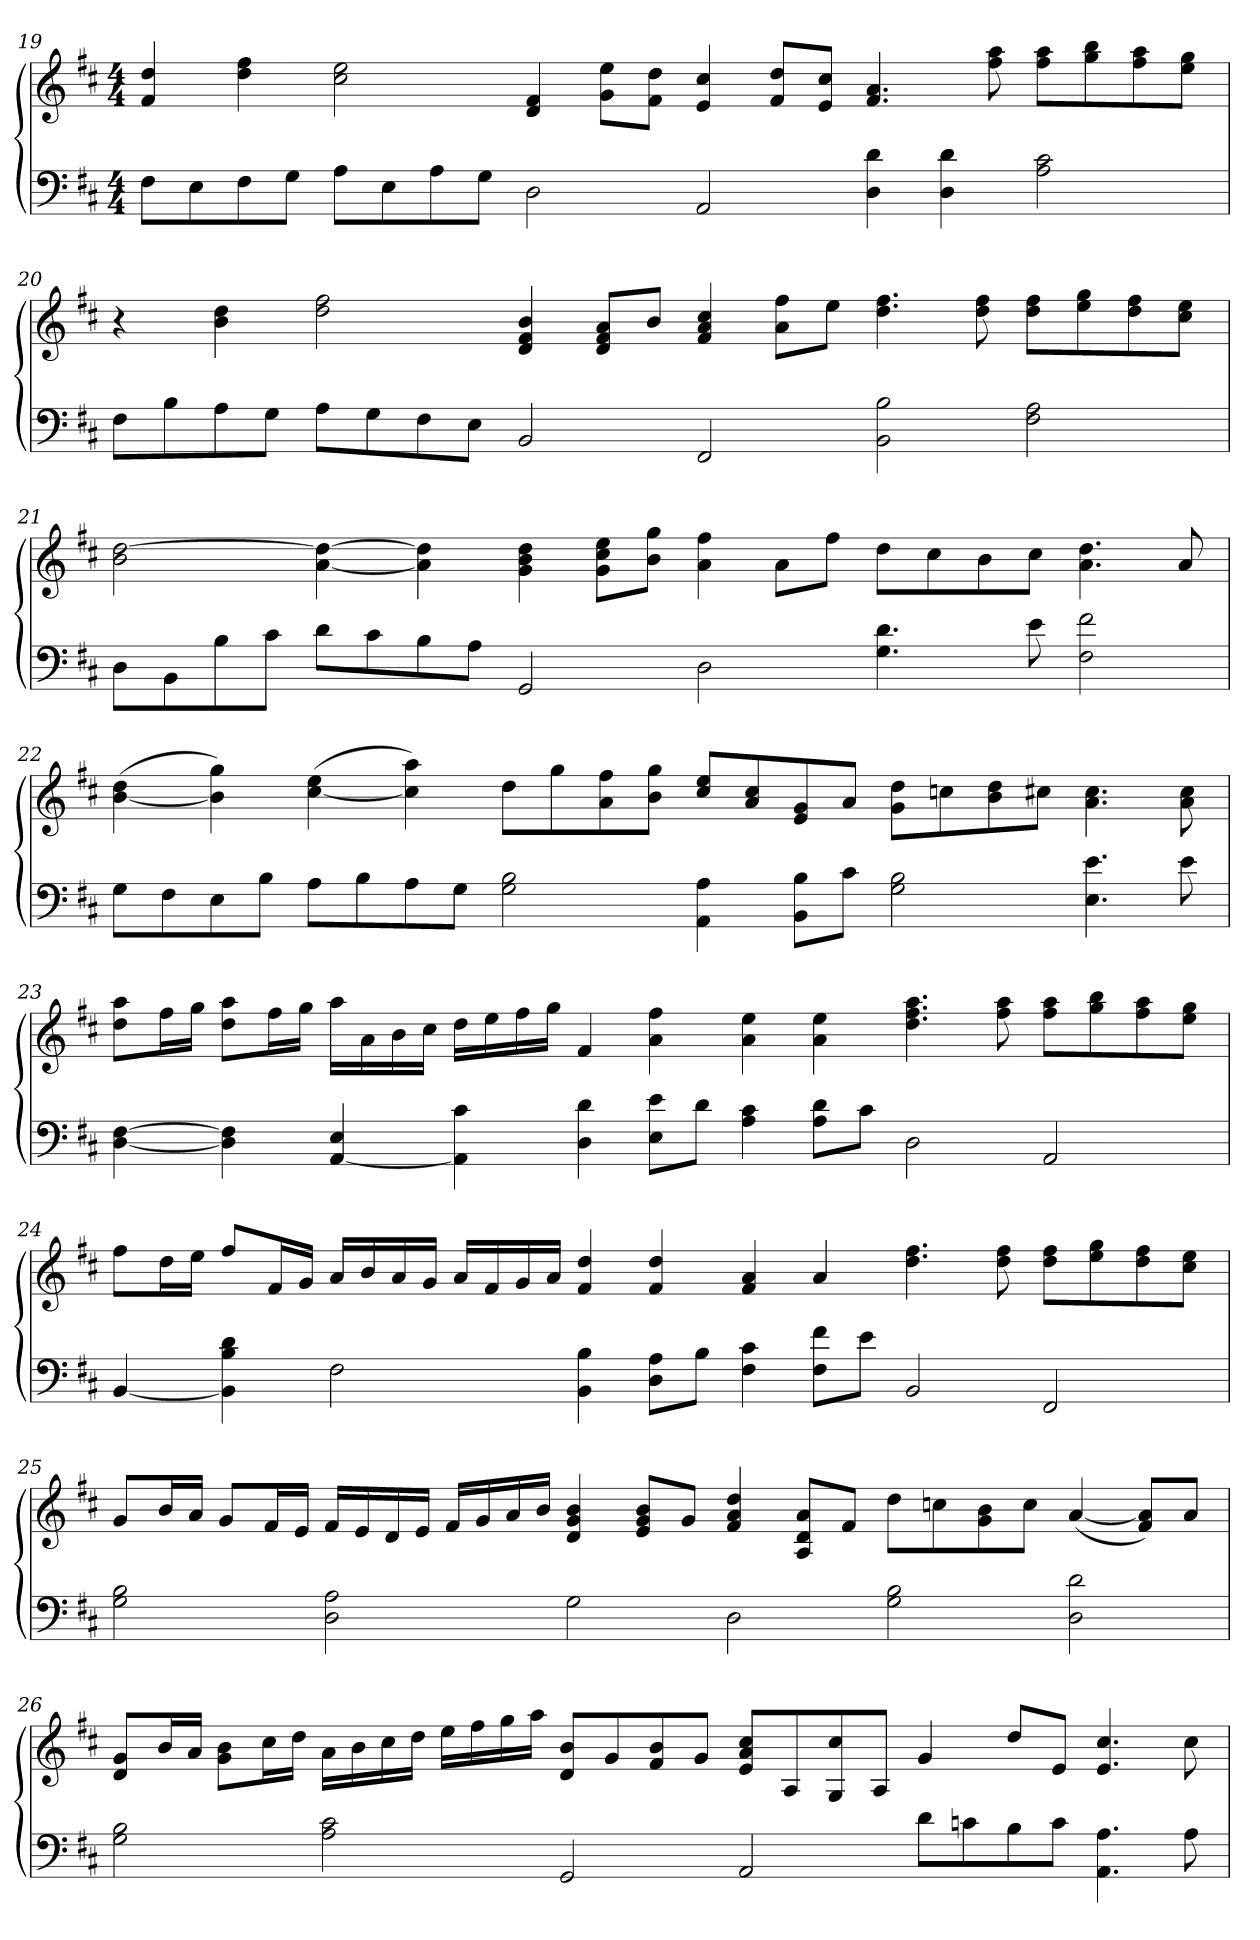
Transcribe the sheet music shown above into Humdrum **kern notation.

**kern	**kern
*part1	*part1
*staff2	*staff1
!!LO:PB:g=z
*clefF4	*clefG2
*k[f#c#]	*k[f#c#]
*D:	*D:
*M4/4	*M4/4
=19	=19
8F#\L	4f#/ 4dd/
8E\	.
8F#\	4dd\ 4ff#\
8G\J	.
8A\L	2cc#\ 2ee\
8E\	.
8A\	.
8G\J	.
2D\	4f#/ 4d/
.	8g\ 8ee\L
.	8dd\ 8f#\J
2AA/	4e/ 4cc#/
.	8dd/ 8f#/L
.	8e/ 8cc#/J
4D\ 4d\	4.a/ 4.f#/
4D\ 4d\	.
.	8aa\ 8ff#\
2c#\ 2A\	8aa\ 8ff#\L
.	8gg\ 8bb\
.	8aa\ 8ff#\
.	8ee\ 8gg\J
!!LO:LB:g=z
=20	=20
8F#\L	4r
8B\	.
8A\	4dd\ 4b\
8G\J	.
8A\L	2ff#\ 2dd\
8G\	.
8F#\	.
8E\J	.
2BB/	4f#/ 4d/ 4b/
.	8d/ 8f#/ 8a/L
.	8b/J
2FF#/	4a/ 4cc#/ 4f#/
.	8a\ 8ff#\L
.	8ee\J
2BB\ 2B\	4.dd\ 4.ff#\
.	8dd\ 8ff#\
2A\ 2F#\	8dd\ 8ff#\L
.	8gg\ 8ee\
.	8ff#\ 8dd\
.	8cc#\ 8ee\J
!!LO:PB:g=z
=21	=21
8D\L	2b\ [2dd\
8BB\	.
8B\	.
8c#\J	.
8d\L	4dd_\ [4a\
8c#\	.
8B\	4dd]\ 4a]\
8A\J	.
2GG/	4b\ 4g\ 4dd\
.	8g\ 8cc#\ 8ee\L
.	8b\ 8gg\J
2D\	4ff#\ 4a\
.	8a\L
.	8ff#\J
4.d\ 4.G\	8dd\L
.	8cc#\
.	8b\
8e\	8cc#\J
2f#\ 2F#\	4.dd\ 4.a\
.	8a/
!!LO:LB:g=z
=22	=22
8G\L	(<4dd\ [4b\
8F#\	.
8E\	4b]\ 4gg\)
8B\J	.
8A\L	(<[4cc#\ 4ee\
8B\	.
8A\	4cc#]\ 4aa\)
8G\J	.
2G\ 2B\	8dd\L
.	8gg\
.	8a\ 8ff#\
.	8b\ 8gg\J
4A\ 4AA\	8cc#/ 8ee/L
.	8a/ 8cc#/
8BB\ 8B\L	8g/ 8e/
8c#\J	8a/J
2B\ 2G\	8g\ 8dd\L
.	8ccn\
.	8dd\ 8b\
.	8cc#\J
4.e\ 4.E\	4.cc#\ 4.a\
8e\	8cc#\ 8a\
!!LO:LB:g=z
=23	=23
[4F#\ [4D\	8aa\ 8dd\L
.	16ff#\L
.	16gg\JJ
4F#]\ 4D]\	8dd\ 8aa\L
.	16ff#\L
.	16gg\JJ
[4AA/ 4E/	16aa\LL
.	16a\
.	16b\
.	16cc#\JJ
4c#\ 4AA]\	16dd\LL
.	16ee\
.	16ff#\
.	16gg\JJ
4D\ 4d\	4f#/
8E\ 8e\L	4ff#\ 4a\
8d\J	.
4A\ 4c#\	4a\ 4ee\
8d\ 8A\L	4ee\ 4a\
8c#\J	.
2D\	4.dd\ 4.ff#\ 4.aa\
.	8ff#\ 8aa\
2AA/	8aa\ 8ff#\L
.	8bb\ 8gg\
.	8ff#\ 8aa\
.	8ee\ 8gg\J
=24	=24
[4BB/	8ff#\L
.	16dd\L
.	16ee\JJ
4d\ 4BB]\ 4B\	8ff#/L
.	16f#/L
.	16g/JJ
2F#\	16a/LL
.	16b/
.	16a/
.	16g/JJ
.	16a/LL
.	16f#/
.	16g/
.	16a/JJ
4BB\ 4B\	4dd/ 4f#/
8A\ 8D\L	4dd/ 4f#/
8B\J	.
4F#\ 4c#\	4a/ 4f#/
8f#\ 8F#\L	4a/
8e\J	.
2BB/	4.dd\ 4.ff#\
.	8dd\ 8ff#\
2FF#/	8dd\ 8ff#\L
.	8ee\ 8gg\
.	8dd\ 8ff#\
.	8cc#\ 8ee\J
!!LO:LB:g=z
=25	=25
2G\ 2B\	8g/L
.	16b/L
.	16a/JJ
.	8g/L
.	16f#/L
.	16e/JJ
2A\ 2D\	16f#/LL
.	16e/
.	16d/
.	16e/JJ
.	16f#/LL
.	16g/
.	16a/
.	16b/JJ
2G\	4d/ 4b/ 4g/
.	8e/ 8b/ 8g/L
.	8g/J
2D\	4f#/ 4a/ 4dd/
.	8A/ 8d/ 8a/L
.	8f#/J
2B\ 2G\	8dd\L
.	8ccn\
.	8g\ 8b\
.	8cc\J
2d\ 2D\	(<[4a/
.	8f#/ 8a]/L)
.	8a/J
!!LO:LB:g=z
=26	=26
2B\ 2G\	8g/ 8d/L
.	16b/L
.	16a/JJ
.	8g\ 8b\L
.	16cc#\L
.	16dd\JJ
2c#\ 2A\	16a\LL
.	16b\
.	16cc#\
.	16dd\JJ
.	16ee\LL
.	16ff#\
.	16gg\
.	16aa\JJ
2GG/	8d/ 8b/L
.	8g/
.	8f#/ 8b/
.	8g/J
2AA/	8a/ 8cc#/ 8e/L
.	8A/
.	8G/ 8cc#/
.	8A/J
8d\L	4g/
8cn\	.
8B\	8dd/L
8c\J	8e/J
4.A\ 4.AA\	4.e/ 4.cc#/
8A\	8cc#\
=	=
*-	*-
